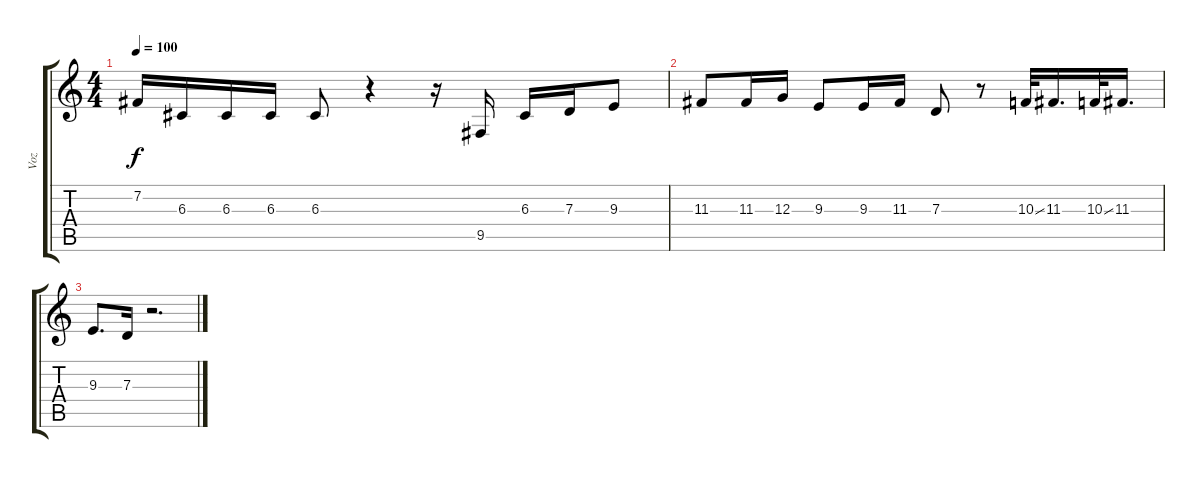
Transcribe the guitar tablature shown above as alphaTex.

\track ("Voz" "Voz") {instrument synthvoice}
\staff {score tabs}
\tuning (E4 B3 G3 D3 A2 E2) {hide}
\ts (4 4)
\tempo 100
\clef g2
\ks c
7.2{t}.16{dy f} 6.3.16 6.3.16 6.3.16 6.3.8 r.4 r.16 9.5.16 6.3.16 7.3.16 9.3.8 |
11.3.8 11.3.16 12.3.16 9.3.8 9.3.16 11.3.16 7.3.8 r.8 10.3{ss}.32 11.3.16{d} 10.3{ss}.32 11.3.16{d} |
9.3.8{d} 7.3.16 r.2{d}
